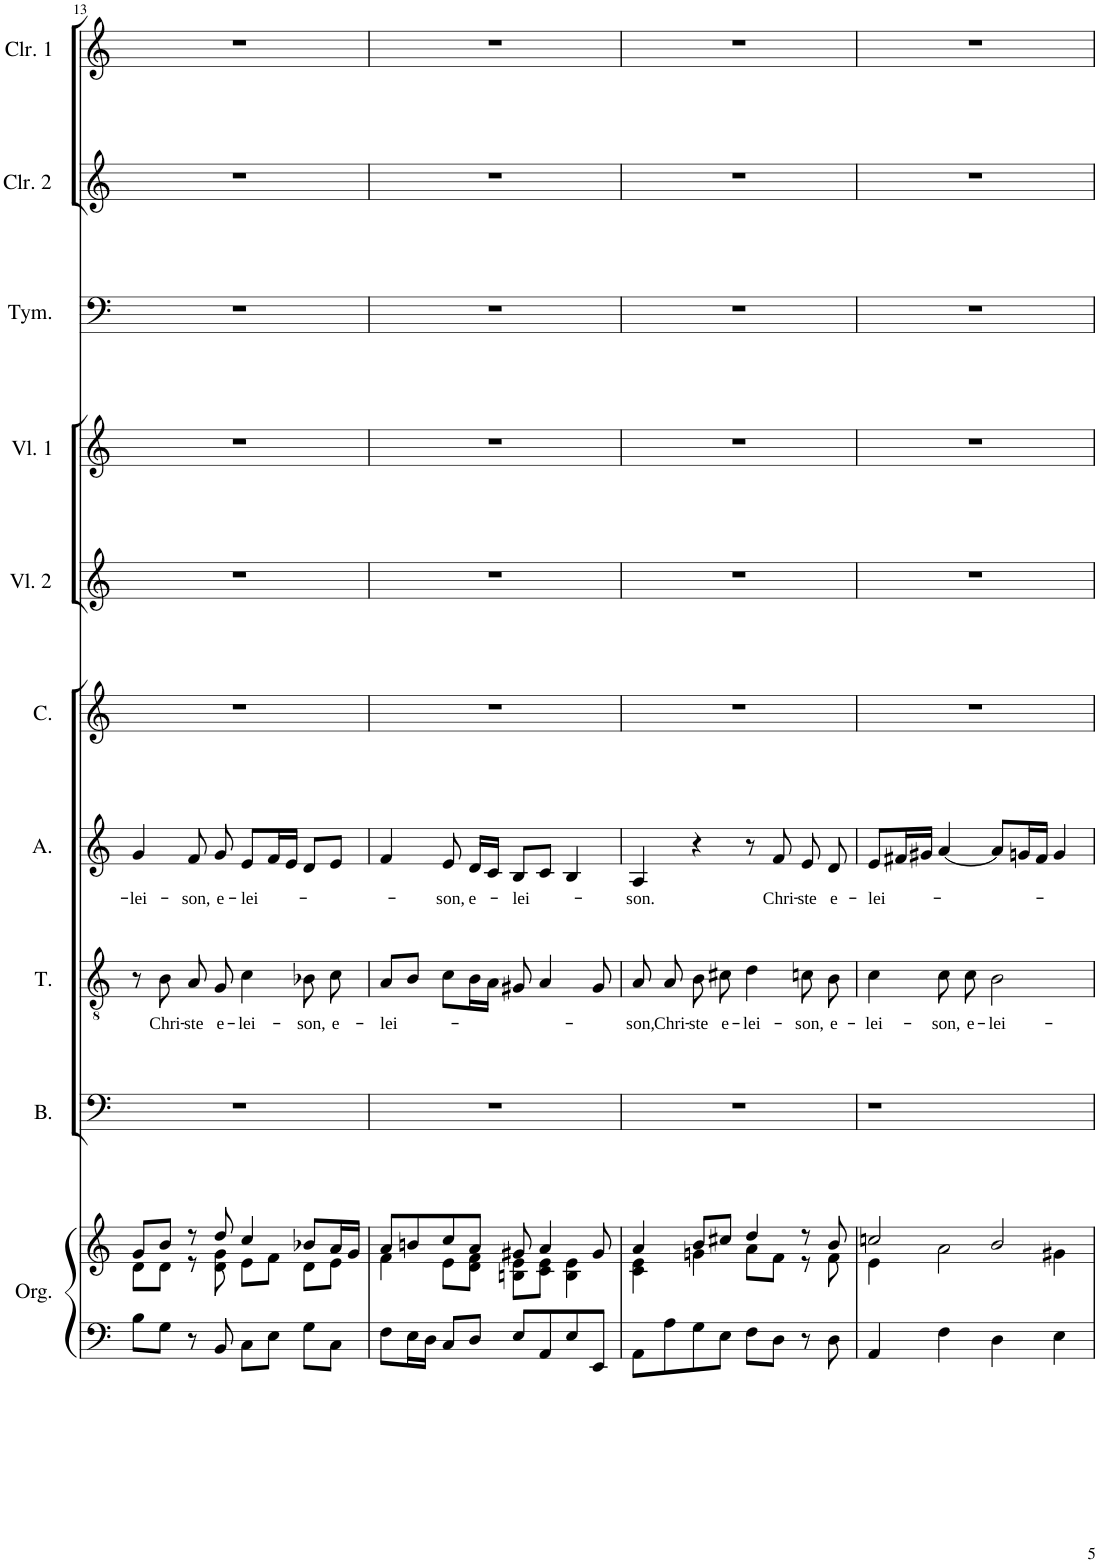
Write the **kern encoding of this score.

**kern	**kern	**kern	**kern	**text	**kern	**text	**kern	**kern	**kern	**kern	**kern	**kern
*part10	*part10	*part9	*part8	*part8	*part7	*part7	*part6	*part5	*part4	*part3	*part2	*part1
*staff11	*staff10	*staff9	*staff8	*staff8	*staff7	*staff7	*staff6	*staff5	*staff4	*staff3	*staff2	*staff1
*I"Organo	*	*I"Basso	*I"Tenore	*	*I"Alto	*	*I"Canto	*I"Violino secondo	*I"Violino primo	*I"Tympani	*I"Clarino secondo	*I"Clarino primo
*I'Org.	*	*I'B.	*I'T.	*	*I'A.	*	*I'C.	*I'Vl. 2	*I'Vl. 1	*I'Tym.	*I'Clr. 2	*I'Clr. 1
!!LO:PB:g=z
*clefF4	*clefG2	*clefF4	*clefGv2	*	*clefG2	*	*clefG2	*clefG2	*clefG2	*clefF4	*clefG2	*clefG2
*k[]	*k[]	*k[]	*k[]	*	*k[]	*	*k[]	*k[]	*k[]	*k[]	*k[]	*k[]
*M4/4	*M4/4	*M4/4	*M4/4	*	*M4/4	*	*M4/4	*M4/4	*M4/4	*M4/4	*M4/4	*M4/4
*met(c)	*met(c)	*met(c)	*met(c)	*	*met(c)	*	*met(c)	*met(c)	*met(c)	*met(c)	*met(c)	*met(c)
=13	=13	=13	=13	=13	=13	=13	=13	=13	=13	=13	=13	=13
*	*^	*	*	*	*	*	*	*	*	*	*	*
!	!	!	!	!	!	!	!LO:LY:b	!	!	!	!	!	!
8B\L	8g/L	8d\L	1r	8r	.	4g/	-lei-	1r	1r	1r	1r	1r	1r
!	!	!	!	!	!LO:LY:b	!	!	!	!	!	!	!	!
8G\J	8b/J	8d\J	.	8B\	Chri-	.	.	.	.	.	.	.	.
!	!	!	!	!	!LO:LY:b	!	!LO:LY:b	!	!	!	!	!	!
8r	8r	8r	.	8A/	-ste	8f/	-son,	.	.	.	.	.	.
!	!	!	!	!	!LO:LY:b	!	!LO:LY:b	!	!	!	!	!	!
8BB/	8dd/	8d\ 8g\	.	8G/	e-	8g/	e-	.	.	.	.	.	.
!	!	!	!	!	!LO:LY:b	!	!LO:LY:b	!	!	!	!	!	!
8C\L	4cc/	8e\L	.	4c\	-lei-	8e/L	-lei-	.	.	.	.	.	.
8E\J	.	8f\J	.	.	.	16f/L	.	.	.	.	.	.	.
.	.	.	.	.	.	16e/JJ	.	.	.	.	.	.	.
!	!	!	!	!	!LO:LY:b	!	!	!	!	!	!	!	!
8G\L	8b-X/L	8d\L	.	8B-X\	-son,	8d/L	.	.	.	.	.	.	.
!	!	!	!	!	!LO:LY:b	!	!	!	!	!	!	!	!
8C\J	16a/L	8e\J	.	8c\	e-	8e/J	.	.	.	.	.	.	.
.	16g/JJ	.	.	.	.	.	.	.	.	.	.	.	.
=14	=14	=14	=14	=14	=14	=14	=14	=14	=14	=14	=14	=14	=14
!	!	!	!	!	!LO:LY:b	!	!	!	!	!	!	!	!
8F\L	8a/L	4f\	1r	8A/L	-lei-	4f/	.	1r	1r	1r	1r	1r	1r
16E\L	8bn/	.	.	8B/J	.	.	.	.	.	.	.	.	.
16D\JJ	.	.	.	.	.	.	.	.	.	.	.	.	.
!	!	!	!	!	!	!	!LO:LY:b	!	!	!	!	!	!
8C/L	8cc/	8e\L	.	8c\L	.	8e/	-son,	.	.	.	.	.	.
!	!	!	!	!	!	!	!LO:LY:b	!	!	!	!	!	!
8D/J	8a/J	8d\ 8f\J	.	16B\L	.	16d/LL	e-	.	.	.	.	.	.
.	.	.	.	16A\JJ	.	16c/JJ	.	.	.	.	.	.	.
!	!	!	!	!	!	!	!LO:LY:b	!	!	!	!	!	!
8E/L	8g#X/	8Bn\ 8e\L	.	8G#X/	.	8B/L	-lei-	.	.	.	.	.	.
8AA/	4a/	8c\ 8e\J	.	4A/	.	8c/J	.	.	.	.	.	.	.
8E/	.	4B\ 4e\	.	.	.	4B/	.	.	.	.	.	.	.
8EE/J	8g#/	.	.	8G#/	.	.	.	.	.	.	.	.	.
=15	=15	=15	=15	=15	=15	=15	=15	=15	=15	=15	=15	=15	=15
!	!	!	!	!	!LO:LY:b	!	!LO:LY:b	!	!	!	!	!	!
8AA\L	4a/	4c\ 4e\	1r	8A/	-son,	4A/	-son.	1r	1r	1r	1r	1r	1r
!	!	!	!	!	!LO:LY:b	!	!	!	!	!	!	!	!
8A\	.	.	.	8A/	Chri-	.	.	.	.	.	.	.	.
!	!	!	!	!	!LO:LY:b	!	!	!	!	!	!	!	!
8G\	8b/L	4gn\	.	8B\	-ste	4r	.	.	.	.	.	.	.
!	!	!	!	!	!LO:LY:b	!	!	!	!	!	!	!	!
8E\J	8cc#X/J	.	.	8c#X\	e-	.	.	.	.	.	.	.	.
!	!	!	!	!	!LO:LY:b	!	!	!	!	!	!	!	!
8F\L	4dd/	8a\L	.	4d\	-lei-	8r	.	.	.	.	.	.	.
!	!	!	!	!	!	!	!LO:LY:b	!	!	!	!	!	!
8D\J	.	8f\J	.	.	.	8f/	Chri-	.	.	.	.	.	.
!	!	!	!	!	!LO:LY:b	!	!LO:LY:b	!	!	!	!	!	!
8r	8r	8r	.	8cn\	-son,	8e/	-ste	.	.	.	.	.	.
!	!	!	!	!	!LO:LY:b	!	!LO:LY:b	!	!	!	!	!	!
8D\	8b/	8f\	.	8B\	e-	8d/	e-	.	.	.	.	.	.
=16	=16	=16	=16	=16	=16	=16	=16	=16	=16	=16	=16	=16	=16
!	!	!	!	!	!LO:LY:b	!	!LO:LY:b	!	!	!	!	!	!
4AA/	2ccn/	4e\	1r	4c\	-lei-	8e/L	-lei-	1r	1r	1r	1r	1r	1r
.	.	.	.	.	.	16f#X/L	.	.	.	.	.	.	.
.	.	.	.	.	.	16g#X/JJ	.	.	.	.	.	.	.
!	!	!	!	!	!LO:LY:b	!	!	!	!	!	!	!	!
4F\	.	2a\	.	8c\	-son,	[4a/	.	.	.	.	.	.	.
!	!	!	!	!	!LO:LY:b	!	!	!	!	!	!	!	!
.	.	.	.	8c\	e-	.	.	.	.	.	.	.	.
!	!	!	!	!	!LO:LY:b	!	!	!	!	!	!	!	!
4D\	2b/	.	.	2B\	-lei-	8a/L]	.	.	.	.	.	.	.
.	.	.	.	.	.	16gn/L	.	.	.	.	.	.	.
.	.	.	.	.	.	16f#/JJ	.	.	.	.	.	.	.
4E\	.	4g#X\	.	.	.	4g/	.	.	.	.	.	.	.
*	*v	*v	*	*	*	*	*	*	*	*	*	*	*
=	=	=	=	=	=	=	=	=	=	=	=	=
*-	*-	*-	*-	*-	*-	*-	*-	*-	*-	*-	*-	*-
